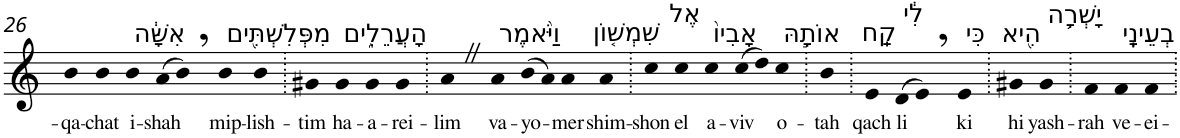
**kern	**text
*part1	*part1
*staff1	*staff1
*I"Piano	*
*I'Pno	*
!!LO:PB:g=z
*clefG2	*
*k[]	*
=26	=26
!	!LO:LY:b
4b	-qa-
!	!LO:LY:b
4b	-chat
!LO:TX:a:t=אִשָּׁ֔ה	!
!	!LO:LY:b
4b	i-
!	!LO:LY:b
(>8a	-shah
8b,)	.
!LO:TX:a:t=מִפְּלִשְׁתִּ֖ים	!
!	!LO:LY:b
4b	mip-
!	!LO:LY:b
4b	-lish-
=27.	=27.
!	!LO:LY:b
4g#X	-tim
!LO:TX:a:t=הָעֲרֵלִ֑ים	!
!	!LO:LY:b
4g#	ha-
!	!LO:LY:b
4g#	-a-
!	!LO:LY:b
4g#	-rei-
=28.	=28.
!	!LO:LY:b
4aZ	-lim
!LO:TX:a:t=וַיֹּ֨אמֶר	!
!	!LO:LY:b
4a	va-
!	!LO:LY:b
(>8b	-yo-
8a)	.
!	!LO:LY:b
4a	-mer
!LO:TX:a:t=שִׁמְשׁ֤וֹן	!
!	!LO:LY:b
4a	shim-
=29.	=29.
!	!LO:LY:b
4cc	-shon
!LO:TX:a:t=אֶל	!
!	!LO:LY:b
4cc	el
!LO:TX:a:t=אָבִיו֙	!
!	!LO:LY:b
4cc	a-
!	!LO:LY:b
(>8cc	-viv
8dd)	.
!LO:TX:a:t=אוֹתָ֣הּ	!
!	!LO:LY:b
4cc	o-
=30.	=30.
!	!LO:LY:b
4b	-tah
=31.	=31.
!LO:TX:a:t=קַֽח	!
!	!LO:LY:b
4e	qach
!LO:TX:a:t=לִ֔י	!
!	!LO:LY:b
(>8d	li
8e,)	.
!LO:TX:a:t=כִּי	!
!	!LO:LY:b
4e	ki
=32.	=32.
!LO:TX:a:t=הִ֖יא	!
!	!LO:LY:b
4g#X	hi
!LO:TX:a:t=יָשְׁרָ֥ה	!
!	!LO:LY:b
4g#	yash-
=33.	=33.
!	!LO:LY:b
4f	-rah
!LO:TX:a:t=בְעֵינָֽי	!
!	!LO:LY:b
4f	ve-
!	!LO:LY:b
4f	-ei-
=.	=.
*-	*-
